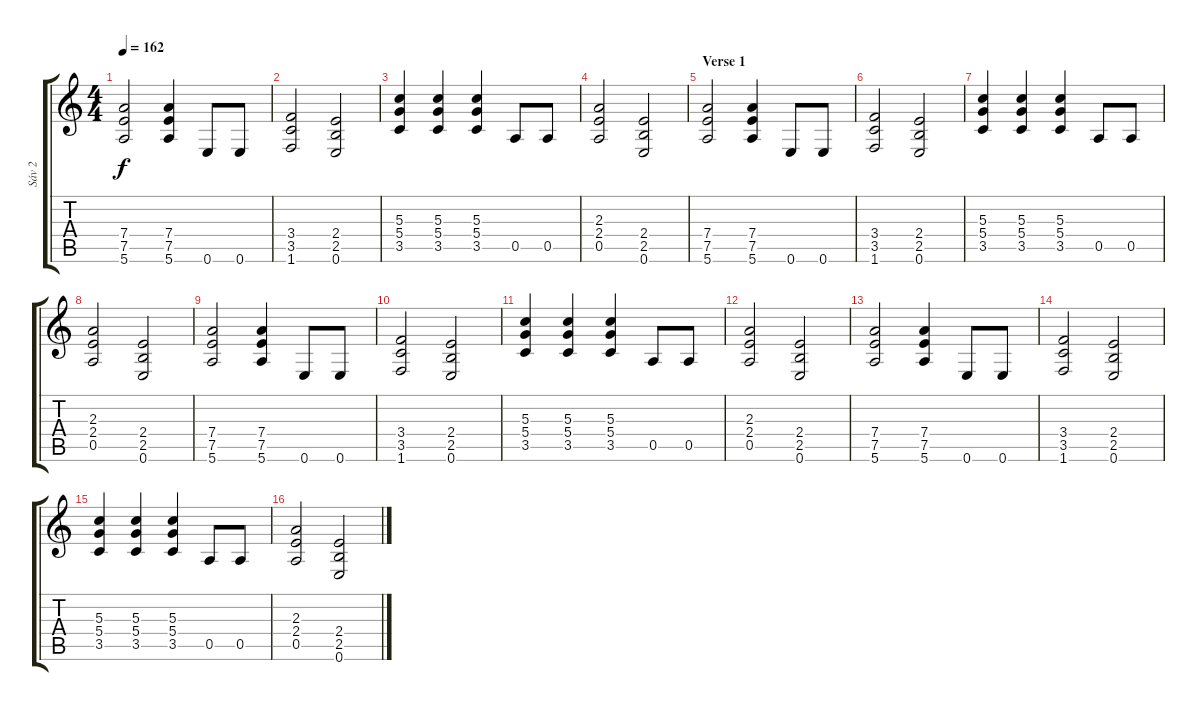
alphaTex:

\track ("Sáv 2" "Sáv 2") {instrument distortionguitar}
\staff {score tabs}
\tuning (E4 B3 G3 D3 A2 E2) {hide}
\ts (4 4)
\tempo 162
\clef g2
\ks c
(7.4 7.5 5.6).2{dy f} (7.4 7.5 5.6).4 0.6.8 0.6.8 |
(3.4 3.5 1.6).2 (2.4 2.5 0.6).2 |
(5.3 5.4 3.5).4 (5.3 5.4 3.5).4 (5.3 5.4 3.5).4 0.5.8 0.5.8 |
(2.3 2.4 0.5).2 (2.4 2.5 0.6).2 |
\section ("" "Verse 1")
(7.4 7.5 5.6).2 (7.4 7.5 5.6).4 0.6.8 0.6.8 |
(3.4 3.5 1.6).2 (2.4 2.5 0.6).2 |
(5.3 5.4 3.5).4 (5.3 5.4 3.5).4 (5.3 5.4 3.5).4 0.5.8 0.5.8 |
(2.3 2.4 0.5).2 (2.4 2.5 0.6).2 |
(7.4 7.5 5.6).2 (7.4 7.5 5.6).4 0.6.8 0.6.8 |
(3.4 3.5 1.6).2 (2.4 2.5 0.6).2 |
(5.3 5.4 3.5).4 (5.3 5.4 3.5).4 (5.3 5.4 3.5).4 0.5.8 0.5.8 |
(2.3 2.4 0.5).2 (2.4 2.5 0.6).2 |
(7.4 7.5 5.6).2 (7.4 7.5 5.6).4 0.6.8 0.6.8 |
(3.4 3.5 1.6).2 (2.4 2.5 0.6).2 |
(5.3 5.4 3.5).4 (5.3 5.4 3.5).4 (5.3 5.4 3.5).4 0.5.8 0.5.8 |
(2.3 2.4 0.5).2 (2.4 2.5 0.6).2
